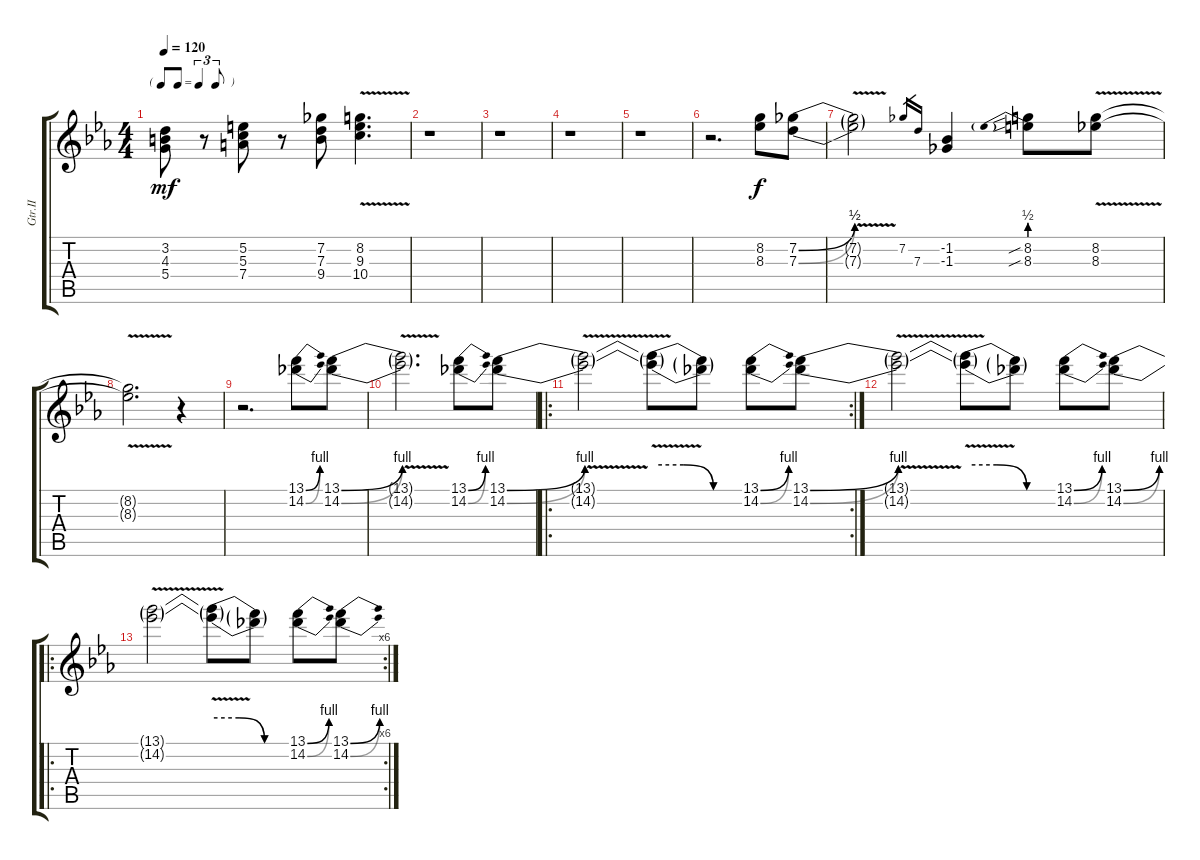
\track ("Gtr.II" "Gtr.II") {instrument distortionguitar}
\staff {score tabs}
\tuning (E4 B3 G3 D3 A2 E2) {hide}
\ts (4 4)
\tf triplet8th
\tempo 120
\clef g2
\ks eb
(3.2 4.3 5.4).8{dy mf} r.8 (5.2 5.3 7.4).8 r.8 (7.2 7.3 9.4).8 (8.2{v} 9.3{v} 10.4{v}).4{d} |
r.1 |
r.1 |
r.1 |
r.1 |
r.2{d} (8.2 8.3).8{dy f} (7.2{be (bend 0 0 60 2)} 7.3{be (bend 0 0 60 2)}).8 |
(7.2{v t} 7.3{v t}).2 7.2.16{gr} 7.3.16{gr} (-1.2 -1.3).4 (8.2{sib} 8.3{be (prebend 0 2 60 2) sib}).8 (8.2{v} 8.3{v}).8 |
(8.2{v t} 8.3{v t}).2{d} r.4 |
r.2{d} (13.1{be (bend 0 0 60 4)} 14.2{be (bend 0 0 60 4)}).8 (13.1{be (bend 0 0 60 4)} 14.2{be (bend 0 0 60 4)}).8 |
(13.1{v t} 14.2{v t}).2{d} (13.1{be (bend 0 0 60 4)} 14.2{be (bend 0 0 60 4)}).8 (13.1{be (bend 0 0 60 4)} 14.2{be (bend 0 0 60 4)}).8 |
\ro
\rc 2
(13.1{v t} 14.2{v t}).2 (13.1{be (custom 0 4 20 4 40 0 60 0) t} 14.2{be (custom 0 4 20 4 40 0 60 0) t}).8 (13.1{t} 14.2{t}).8 (13.1{be (bend 0 0 60 4)} 14.2{be (bend 0 0 60 4)}).8 (13.1{be (bend 0 0 60 4)} 14.2{be (bend 0 0 60 4)}).8 |
(13.1{v t} 14.2{v t}).2 (13.1{be (custom 0 4 20 4 40 0 60 0) t} 14.2{be (custom 0 4 20 4 40 0 60 0) t}).8 (13.1{t} 14.2{t}).8 (13.1{be (bend 0 0 60 4)} 14.2{be (bend 0 0 60 4)}).8 (13.1{be (bend 0 0 60 4)} 14.2{be (bend 0 0 60 4)}).8 |
\ro
\rc 6
(13.1{v t} 14.2{v t}).2 (13.1{be (custom 0 4 20 4 40 0 60 0) t} 14.2{be (custom 0 4 20 4 40 0 60 0) t}).8 (13.1{t} 14.2{t}).8 (13.1{be (bend 0 0 60 4)} 14.2{be (bend 0 0 60 4)}).8 (13.1{be (bend 0 0 60 4)} 14.2{be (bend 0 0 60 4)}).8
